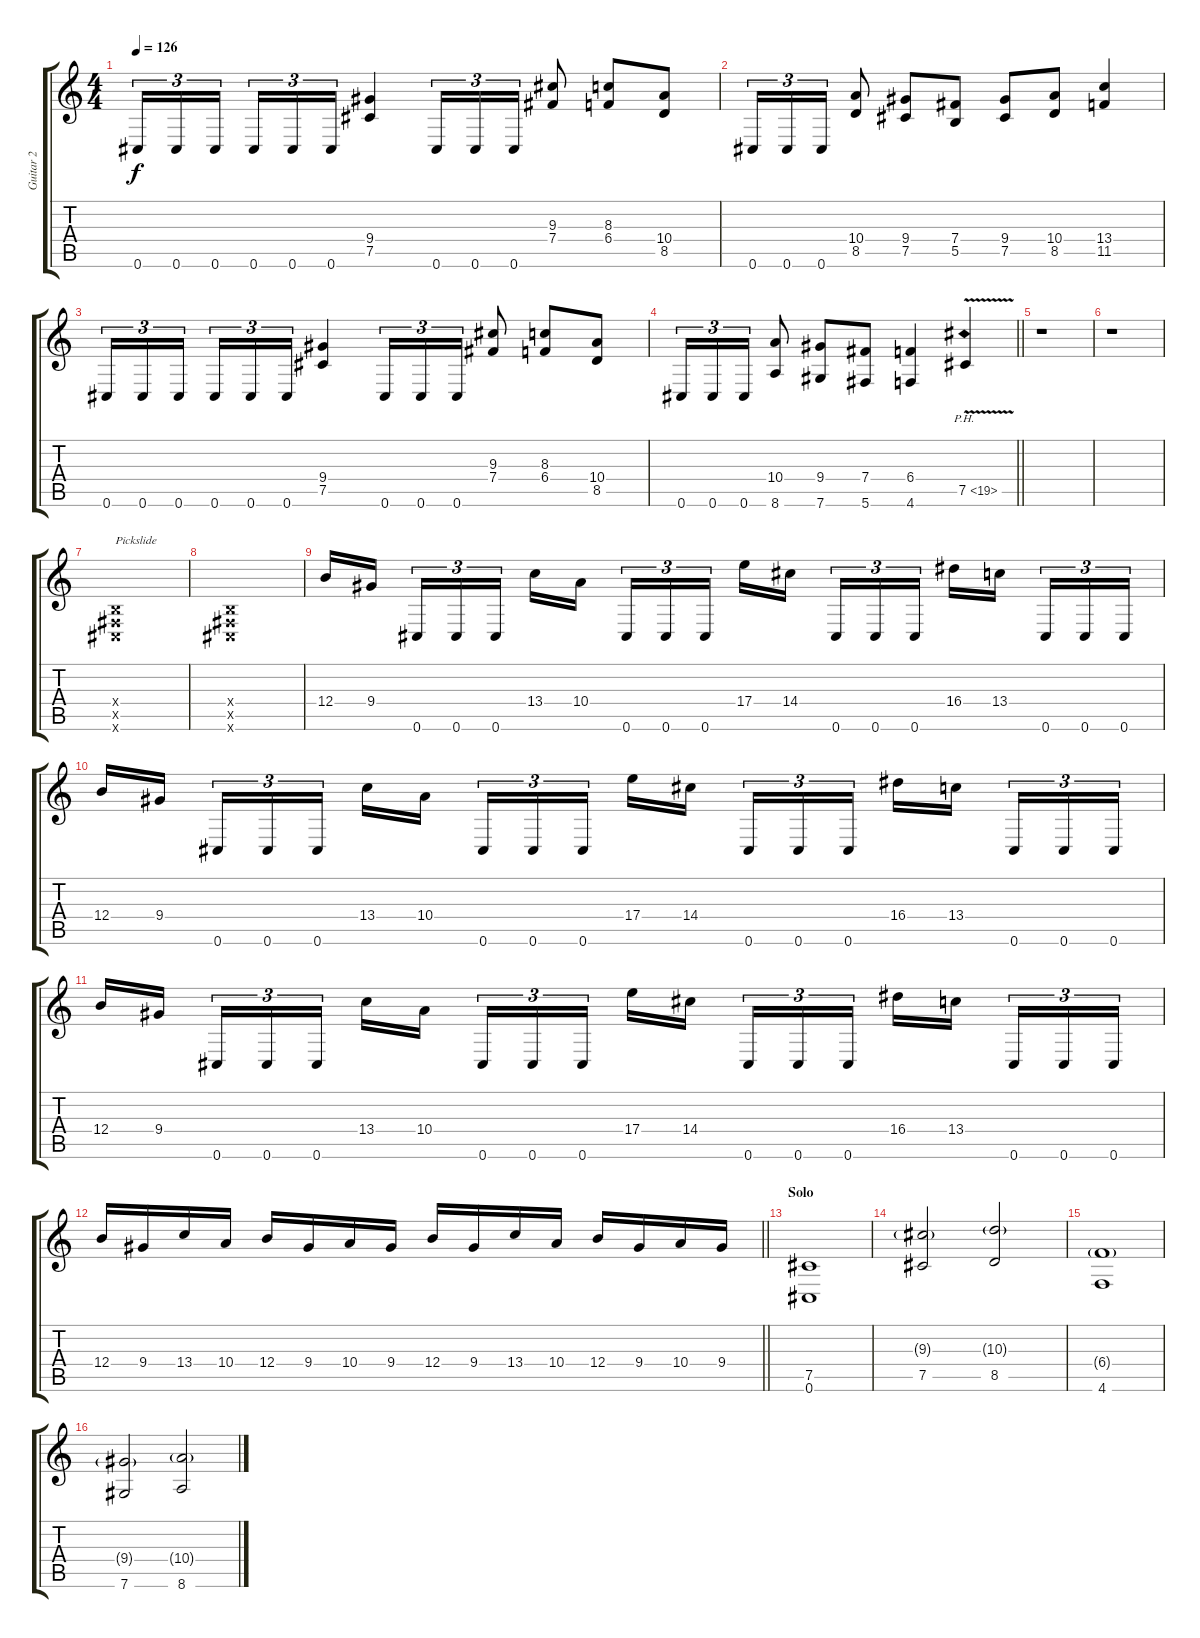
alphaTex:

\track ("Guitar 2" "Guitar 2") {instrument distortionguitar}
\staff {score tabs}
\tuning (Db4 Ab3 E3 B2 Gb2 Db2) {hide}
\ts (4 4)
\tempo 126
\clef g2
\ks c
0.6.16{tu (3 2) dy f} 0.6.16{tu (3 2)} 0.6.16{tu (3 2) beam splitsecondary} 0.6.16{tu (3 2)} 0.6.16{tu (3 2)} 0.6.16{tu (3 2)} (9.4 7.5).4 0.6.16{tu (3 2)} 0.6.16{tu (3 2)} 0.6.16{tu (3 2)} (9.3 7.4).8 (8.3 6.4).8 (10.4 8.5).8 |
0.6.16{tu (3 2)} 0.6.16{tu (3 2)} 0.6.16{tu (3 2)} (10.4 8.5).8 (9.4 7.5).8 (7.4 5.5).8 (9.4 7.5).8 (10.4 8.5).8 (13.4 11.5).4 |
0.6.16{tu (3 2)} 0.6.16{tu (3 2)} 0.6.16{tu (3 2) beam splitsecondary} 0.6.16{tu (3 2)} 0.6.16{tu (3 2)} 0.6.16{tu (3 2)} (9.4 7.5).4 0.6.16{tu (3 2)} 0.6.16{tu (3 2)} 0.6.16{tu (3 2)} (9.3 7.4).8 (8.3 6.4).8 (10.4 8.5).8 |
\barLineRight lightlight
0.6.16{tu (3 2)} 0.6.16{tu (3 2)} 0.6.16{tu (3 2)} (10.4 8.6).8 (9.4 7.6).8 (7.4 5.6).8 (6.4 4.6).4 7.5{ph 12 v}.4 |
\section ("" "")
r.1 |
r.1 |
(0.4{x} 0.5{x} 0.6{x}).1{txt "Pickslide"} |
(0.4{x} 0.5{x} 0.6{x}).1 |
12.4.16 9.4.16{beam splitsecondary} 0.6.16{tu (3 2)} 0.6.16{tu (3 2)} 0.6.16{tu (3 2)} 13.4.16 10.4.16{beam splitsecondary} 0.6.16{tu (3 2)} 0.6.16{tu (3 2)} 0.6.16{tu (3 2)} 17.4.16 14.4.16{beam splitsecondary} 0.6.16{tu (3 2)} 0.6.16{tu (3 2)} 0.6.16{tu (3 2)} 16.4.16 13.4.16{beam splitsecondary} 0.6.16{tu (3 2)} 0.6.16{tu (3 2)} 0.6.16{tu (3 2)} |
12.4.16 9.4.16{beam splitsecondary} 0.6.16{tu (3 2)} 0.6.16{tu (3 2)} 0.6.16{tu (3 2)} 13.4.16 10.4.16{beam splitsecondary} 0.6.16{tu (3 2)} 0.6.16{tu (3 2)} 0.6.16{tu (3 2)} 17.4.16 14.4.16{beam splitsecondary} 0.6.16{tu (3 2)} 0.6.16{tu (3 2)} 0.6.16{tu (3 2)} 16.4.16 13.4.16{beam splitsecondary} 0.6.16{tu (3 2)} 0.6.16{tu (3 2)} 0.6.16{tu (3 2)} |
12.4.16 9.4.16{beam splitsecondary} 0.6.16{tu (3 2)} 0.6.16{tu (3 2)} 0.6.16{tu (3 2)} 13.4.16 10.4.16{beam splitsecondary} 0.6.16{tu (3 2)} 0.6.16{tu (3 2)} 0.6.16{tu (3 2)} 17.4.16 14.4.16{beam splitsecondary} 0.6.16{tu (3 2)} 0.6.16{tu (3 2)} 0.6.16{tu (3 2)} 16.4.16 13.4.16{beam splitsecondary} 0.6.16{tu (3 2)} 0.6.16{tu (3 2)} 0.6.16{tu (3 2)} |
\barLineRight lightlight
12.4.16 9.4.16 13.4.16 10.4.16 12.4.16 9.4.16 10.4.16 9.4.16 12.4.16 9.4.16 13.4.16 10.4.16 12.4.16 9.4.16 10.4.16 9.4.16 |
\section ("" "Solo")
(7.5 0.6).1 |
(9.3{g} 7.5).2 (10.3{g} 8.5).2 |
(6.4{g} 4.6).1 |
(9.4{g} 7.6).2 (10.4{g} 8.6).2
